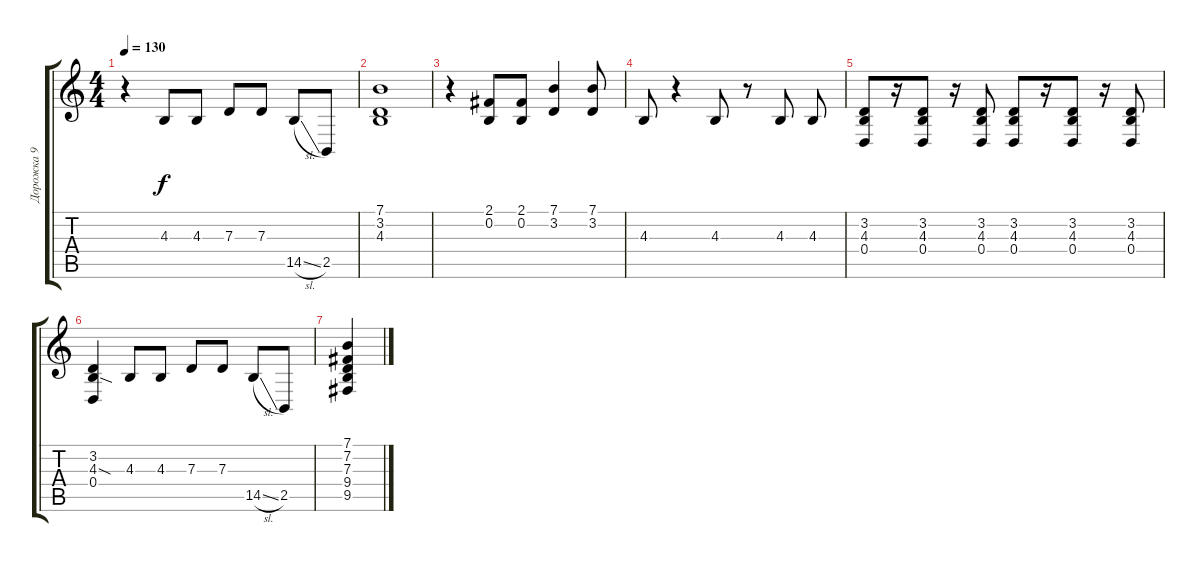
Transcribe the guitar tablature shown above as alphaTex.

\track ("Дорожка 9" "Дорожка 9") {solo instrument baritonesax}
\staff {score tabs}
\tuning (E4 B3 G3 D3 A2 E2) {hide}
\ts (4 4)
\tempo 130
\clef g2
\ks c
r.4{dy f} 4.3.8 4.3.8 7.3.8 7.3.8 14.5{sl}.8 2.5.8 |
(7.1 3.2 4.3).1 |
r.4 (2.1 0.2).8 (2.1 0.2).8 (7.1 3.2).4 (7.1 3.2).8 |
4.3.8 r.4 4.3.8 r.8 4.3.8 4.3.8 |
(3.2 4.3 0.4).8 r.16 (3.2 4.3 0.4).8 r.16 (3.2 4.3 0.4).8 (3.2 4.3 0.4).8 r.16 (3.2 4.3 0.4).8 r.16 (3.2 4.3 0.4).8 |
(3.2 4.3{sod} 0.4).4 4.3.8 4.3.8 7.3.8 7.3.8 14.5{sl}.8 2.5.8 |
(7.1 7.2 7.3 9.4 9.5).4
